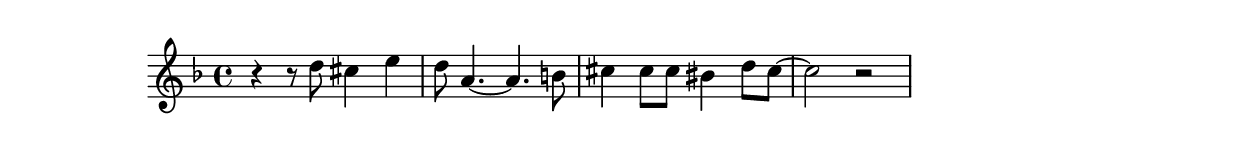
\version "1.5.68"

\score {
  \notes {
    \time 4/4
    \clef treble
    \key d \minor
    r4 r8 d''8 cis''4 e''4
    d''8 a'4. ~ a'4. b'8
    cis''4 cis''8 cis''8 bis'4 d''8 cis'' ~
    cis''2 r2

  }
  \paper { }
}
  
